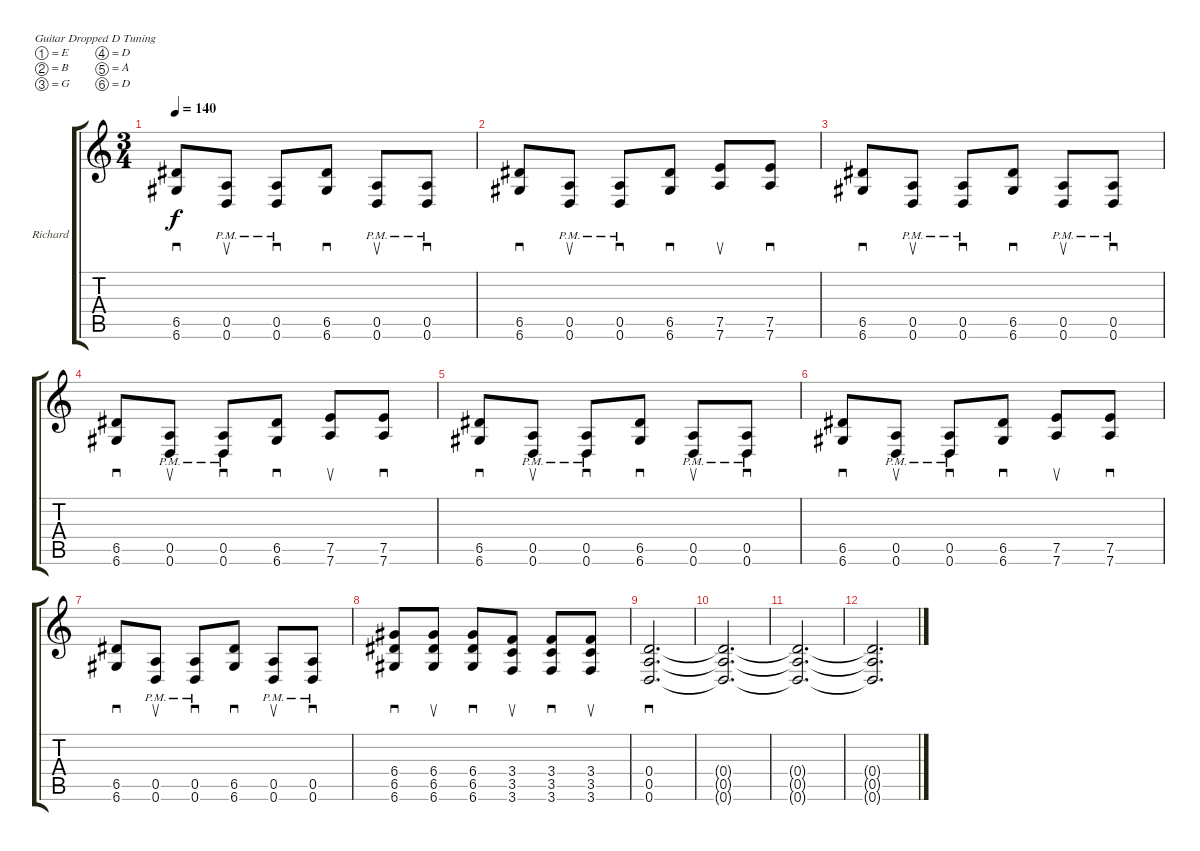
\bracketExtendMode groupsimilarinstruments
\firstSystemTrackNameOrientation horizontal
\otherSystemsTrackNameOrientation horizontal
\track ("Richard Z. Kruspe" "Richard") {instrument overdrivenguitar}
\staff {score tabs}
\tuning (E4 B3 G3 D3 A2 D2)
\ts (3 4)
\tempo 140
\clef g2
\ks c
(6.5 6.6).8{sd dy f} (0.5{pm} 0.6{pm}).8{su} (0.5{pm} 0.6{pm}).8{sd} (6.5 6.6).8{sd} (0.5{pm} 0.6{pm}).8{su} (0.5{pm} 0.6{pm}).8{sd} |
(6.5 6.6).8{sd} (0.5{pm} 0.6{pm}).8{su} (0.5{pm} 0.6{pm}).8{sd} (6.5 6.6).8{sd} (7.5 7.6).8{su} (7.5 7.6).8{sd} |
(6.5 6.6).8{sd} (0.5{pm} 0.6{pm}).8{su} (0.5{pm} 0.6{pm}).8{sd} (6.5 6.6).8{sd} (0.5{pm} 0.6{pm}).8{su} (0.5{pm} 0.6{pm}).8{sd} |
(6.5 6.6).8{sd} (0.5{pm} 0.6{pm}).8{su} (0.5{pm} 0.6{pm}).8{sd} (6.5 6.6).8{sd} (7.5 7.6).8{su} (7.5 7.6).8{sd} |
(6.5 6.6).8{sd} (0.5{pm} 0.6{pm}).8{su} (0.5{pm} 0.6{pm}).8{sd} (6.5 6.6).8{sd} (0.5{pm} 0.6{pm}).8{su} (0.5{pm} 0.6{pm}).8{sd} |
(6.5 6.6).8{sd} (0.5{pm} 0.6{pm}).8{su} (0.5{pm} 0.6{pm}).8{sd} (6.5 6.6).8{sd} (7.5 7.6).8{su} (7.5 7.6).8{sd} |
(6.5 6.6).8{sd} (0.5{pm} 0.6{pm}).8{su} (0.5{pm} 0.6{pm}).8{sd} (6.5 6.6).8{sd} (0.5{pm} 0.6{pm}).8{su} (0.5{pm} 0.6{pm}).8{sd} |
(6.4 6.5 6.6).8{sd} (6.4 6.5 6.6).8{su} (6.4 6.5 6.6).8{sd} (3.4 3.5 3.6).8{su} (3.4 3.5 3.6).8{sd} (3.4 3.5 3.6).8{su} |
(0.6 0.5 0.4).2{d sd} |
(0.4{t} 0.5{t} 0.6{t}).2{d} |
(0.4{t} 0.5{t} 0.6{t}).2{d} |
(0.4{t} 0.5{t} 0.6{t}).2{d}
